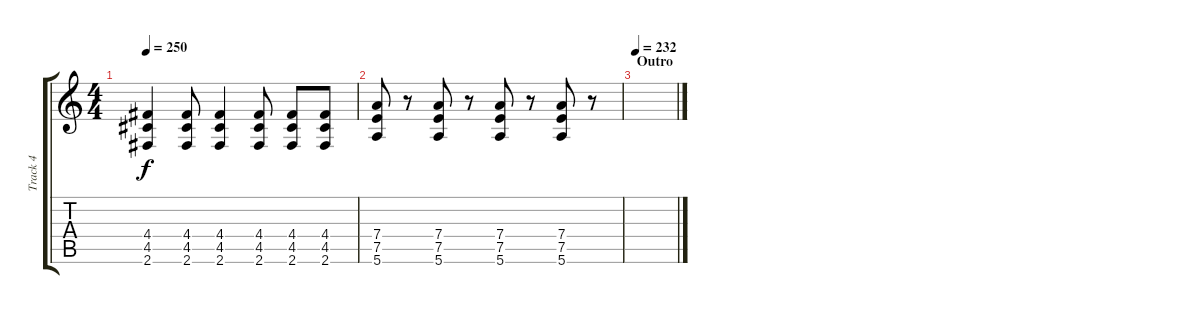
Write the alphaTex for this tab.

\track ("Track 4" "Track 4") {instrument distortionguitar}
\staff {score tabs}
\tuning (E4 B3 G3 D3 A2 E2) {hide}
\ts (4 4)
\tempo 250
\clef g2
\ks c
(4.4 4.5 2.6).4{dy f} (4.4 4.5 2.6).8 (4.4 4.5 2.6).4 (4.4 4.5 2.6).8 (4.4 4.5 2.6).8 (4.4 4.5 2.6).8 |
(7.4 7.5 5.6).8 r.8 (7.4 7.5 5.6).8 r.8 (7.4 7.5 5.6).8 r.8 (7.4 7.5 5.6).8 r.8 |
\section ("" "Outro")
\tempo 232
